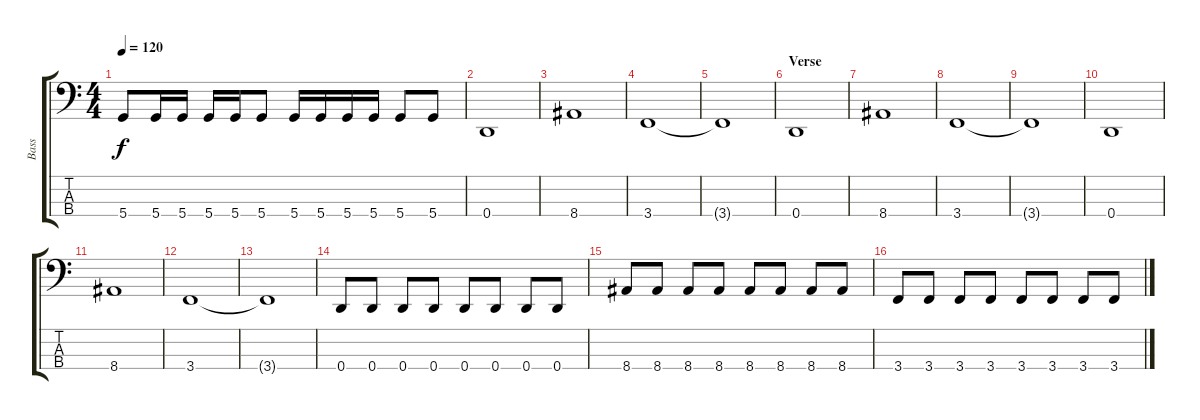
\track ("Bass" "Bass") {instrument electricbasspick}
\staff {score tabs}
\tuning (G2 D2 A1 D1) {hide}
\ts (4 4)
\tempo 120
\clef f4
\ks c
5.4.8{dy f} 5.4.16 5.4.16 5.4.16 5.4.16 5.4.8 5.4.16 5.4.16 5.4.16 5.4.16 5.4.8 5.4.8 |
0.4.1 |
8.4.1 |
3.4.1 |
3.4{t}.1 |
\section ("" "Verse")
0.4.1 |
8.4.1 |
3.4.1 |
3.4{t}.1 |
0.4.1 |
8.4.1 |
3.4.1 |
3.4{t}.1 |
0.4.8 0.4.8 0.4.8 0.4.8 0.4.8 0.4.8 0.4.8 0.4.8 |
8.4.8 8.4.8 8.4.8 8.4.8 8.4.8 8.4.8 8.4.8 8.4.8 |
3.4.8 3.4.8 3.4.8 3.4.8 3.4.8 3.4.8 3.4.8 3.4.8
